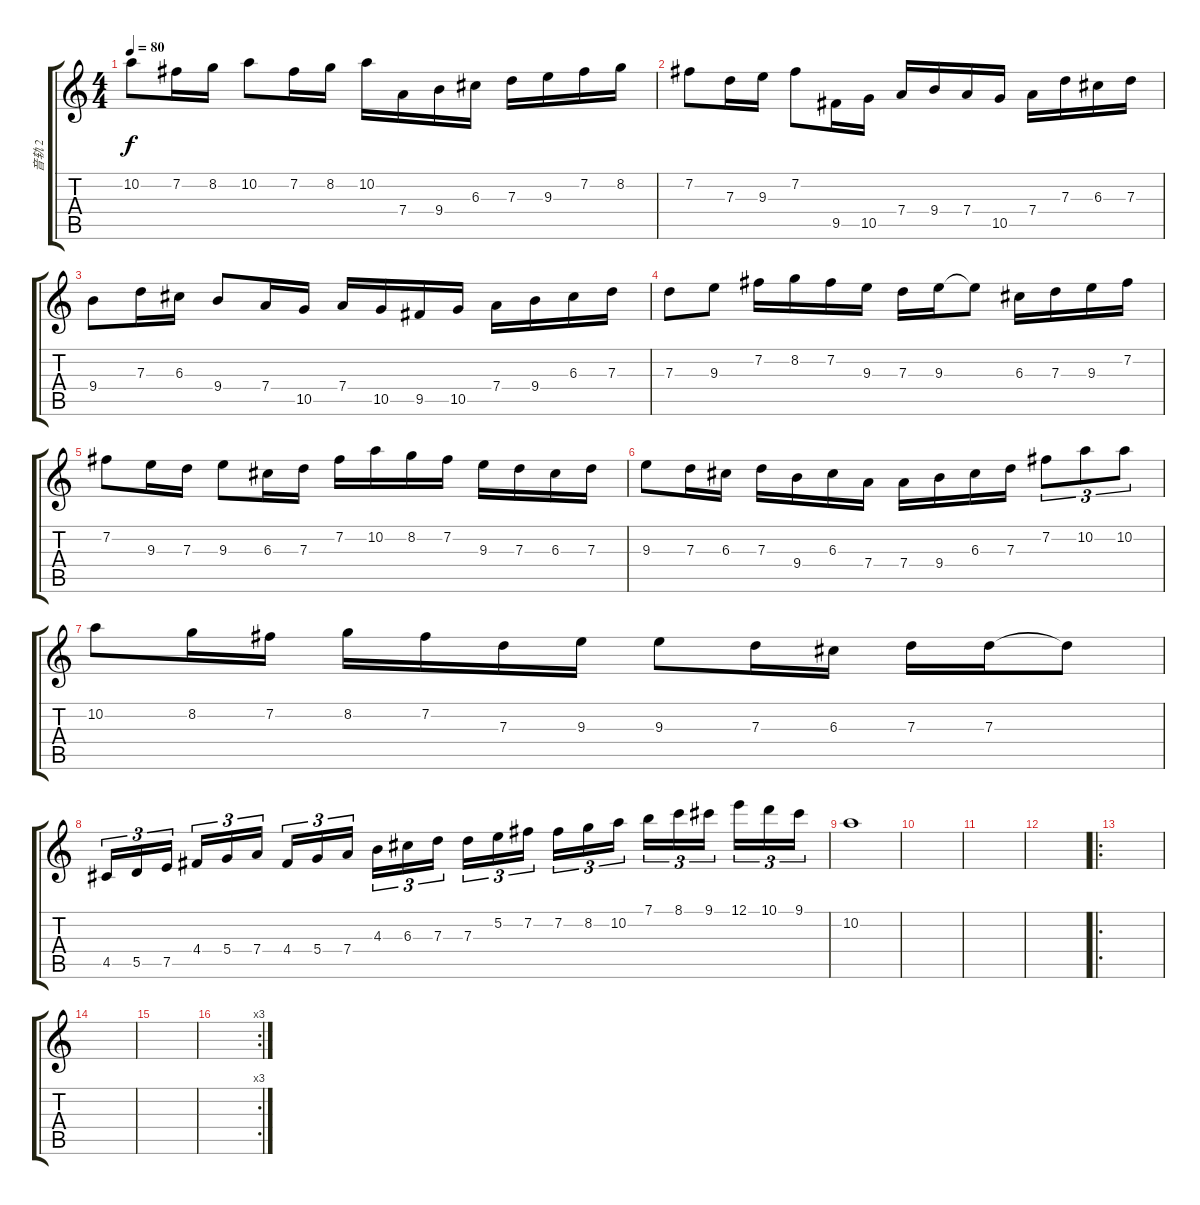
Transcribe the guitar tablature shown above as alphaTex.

\track ("音轨 2" "音轨 2") {instrument acousticguitarsteel}
\staff {score tabs}
\tuning (E4 B3 G3 D3 A2 E2) {hide}
\ts (4 4)
\tempo 80
\clef g2
\ks c
10.2.8{dy f} 7.2.16 8.2.16 10.2.8 7.2.16 8.2.16 10.2.16 7.4.16 9.4.16 6.3.16 7.3.16 9.3.16 7.2.16 8.2.16 |
7.2.8 7.3.16 9.3.16 7.2.8 9.5.16 10.5.16 7.4.16 9.4.16 7.4.16 10.5.16 7.4.16 7.3.16 6.3.16 7.3.16 |
9.4.8 7.3.16 6.3.16 9.4.8 7.4.16 10.5.16 7.4.16 10.5.16 9.5.16 10.5.16 7.4.16 9.4.16 6.3.16 7.3.16 |
7.3.8 9.3.8 7.2.16 8.2.16 7.2.16 9.3.16 7.3.16 9.3.16 9.3{t}.8 6.3.16 7.3.16 9.3.16 7.2.16 |
7.2.8 9.3.16 7.3.16 9.3.8 6.3.16 7.3.16 7.2.16 10.2.16 8.2.16 7.2.16 9.3.16 7.3.16 6.3.16 7.3.16 |
9.3.8 7.3.16 6.3.16 7.3.16 9.4.16 6.3.16 7.4.16 7.4.16 9.4.16 6.3.16 7.3.16 7.2.8{tu (3 2)} 10.2.8{tu (3 2)} 10.2.8{tu (3 2)} |
10.2.8 8.2.16 7.2.16 8.2.16 7.2.16 7.3.16 9.3.16 9.3.8 7.3.16 6.3.16 7.3.16 7.3.16 7.3{t}.8 |
4.5.16{tu (3 2)} 5.5.16{tu (3 2)} 7.5.16{tu (3 2) beam splitsecondary} 4.4.16{tu (3 2)} 5.4.16{tu (3 2)} 7.4.16{tu (3 2)} 4.4.16{tu (3 2)} 5.4.16{tu (3 2)} 7.4.16{tu (3 2) beam splitsecondary} 4.3.16{tu (3 2)} 6.3.16{tu (3 2)} 7.3.16{tu (3 2)} 7.3.16{tu (3 2)} 5.2.16{tu (3 2)} 7.2.16{tu (3 2) beam splitsecondary} 7.2.16{tu (3 2)} 8.2.16{tu (3 2)} 10.2.16{tu (3 2)} 7.1.16{tu (3 2)} 8.1.16{tu (3 2)} 9.1.16{tu (3 2) beam splitsecondary} 12.1.16{tu (3 2)} 10.1.16{tu (3 2)} 9.1.16{tu (3 2)} |
10.2.1 |
|
|
|
\ro
|
|
|
\rc 3
